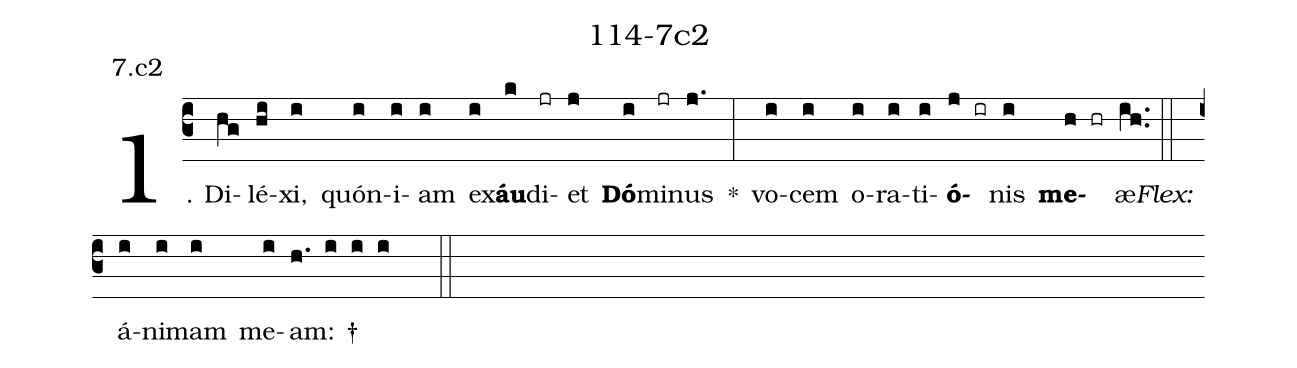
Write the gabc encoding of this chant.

name: 114-7c2;
annotation: 7.c2;
%%
(c3)1. Di(hg)lé(hi)xi,(i) quón(i)i(i)am(i) ex(i)<b>áu</b>(k)di(jr)et(j) <b>Dó</b>(i)mi(jr)nus(j.) *(:) vo(i)cem(i) o(i)ra(i)ti(i)<b>ó</b>(j ir)nis(i) <b>me</b>(h hr)æ.(ih..) (::)
<i>Flex:</i>()  á(i)ni(i)mam(i) me(i)am: †(h. i i i  ::)
